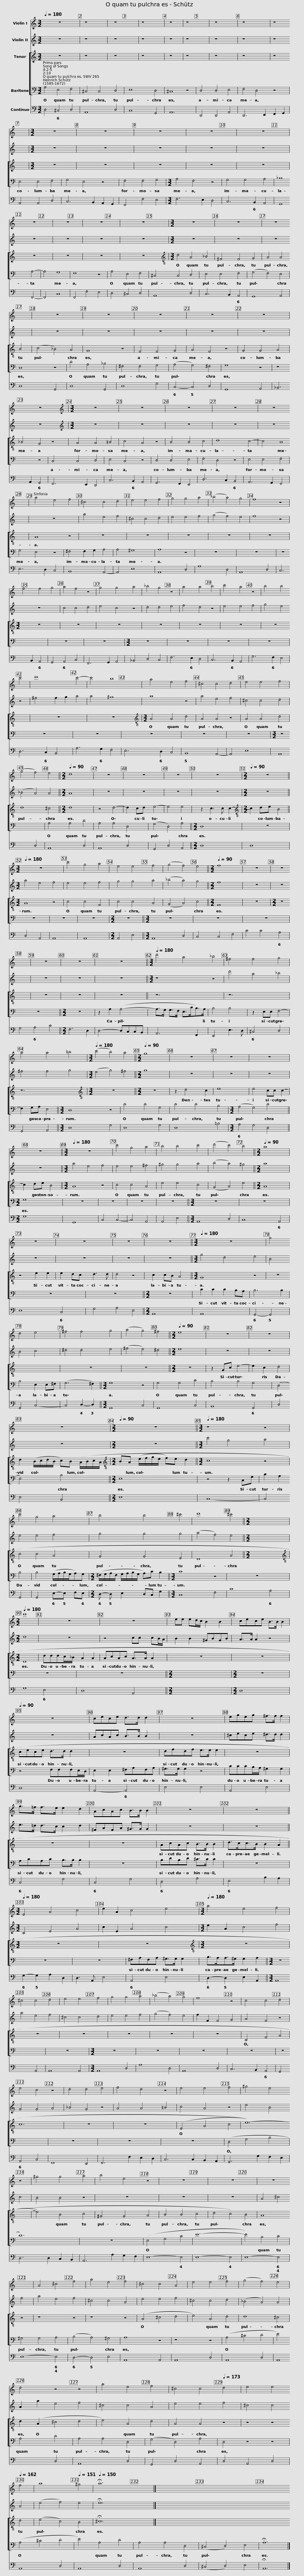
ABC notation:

X:1
%%score 1 2 [ 3 4 ] 5
L:1/8
Q:1/4=180
M:3/2
I:linebreak $
K:C
V:1 treble
V:2 treble
V:3 treble
V:4 bass
V:5 bass
V:1
 z12 | z8 | z8 | z8 | z8 | %5
 z8 | z8 | z8 |$ z8 |$[M:3/2] z12 | %10
 z12 | z12 | z12 | z12 | z12 | %15
 z12 | z12 | z12 |$[M:3/2] z12 | z12 | %20
 z12 | z12 | z12 | z12 | z12 | %25
 z12 |$ z12 |$[M:3/2][K:treble] z12 | z12 | z12 | %30
 z12 | z12 | a4 e4 f4 | ^c4 c4 d4 | e4 e4 f4 | %35
 g4 g4 a4 |$ (_b4 a4) g4 | f8 z4 |$ f4 f4 g4 | a4 f4 z4 | %40
 g4 g4 a4 | _b4 g4 z4 | a4 a4 b4 | c'4 a4 z4 | b4 b4 c'4 | %45
 d'8 c'4- | c'4 b8 |$ a4 e4 f4 | ^c4 c4 d4 | e4 e4 f4 | %50
 (g4 f4) e4 ||[M:2/2][Q:1/4=90] d8 | z8 | z8 | z8 | %55
 z8 |$[M:2/2][Q:1/4=90][Q:1/4=90][Q:1/4=90][Q:1/4=90][Q:1/4=90] z8 ||[M:3/2][Q:1/4=180] z12 | c'4 g4 a4 | e4 e4 f4 | %60
 (g4 f4) e4 ||[M:2/2][Q:1/4=90] f8 | z8 |$ z8 | z8 | %65
 z8 | z8 ||[M:3/2][Q:1/4=180] d'4 a4 _b4 | ^f4 f4 g4 | a4 a4 =b4 |$ %70
[M:3/2][Q:1/4=180][Q:1/4=180][Q:1/4=180][Q:1/4=180][Q:1/4=180] (c'4 b4) a4 ||[M:2/2][Q:1/4=90] g8 | z8 | z8 | z8 | %75
 z8 ||[M:3/2][Q:1/4=180] z12 | c'4 g4 a4 | b4 b4 c'4 |$ (d'4 c'4) b4 || %80
[M:2/2][Q:1/4=90] a8 | z8 | z8 | z8 | z8 || %85
[M:3/2][Q:1/4=180] z12 | g4 d4 e4 |$ ^f4 f4 g4 | (a4 g4) ^f4 ||[M:2/2][Q:1/4=90] e8 | %90
 z8 | z8 | z8 |$[M:2/2][Q:1/4=90][Q:1/4=90][Q:1/4=90][Q:1/4=90][Q:1/4=90] z8 ||[M:3/2][Q:1/4=180] z8 z4 | %95
 c'4 g4 a4 | b4 b4 ^c'4 | d'8 ^c'4 ||[M:2/2] x8 |$[M:2/2][Q:1/4=180][Q:1/4=90][Q:1/4=180][Q:1/4=180][Q:1/4=180][Q:1/4=180] d'8 | %100
 z8 | z8 | ee ed/c/ B2 B2 |$ cece B>B B2 |$[Q:1/4=90][Q:1/4=90][Q:1/4=90][Q:1/4=90][Q:1/4=90] z8 | %105
 cece d>d d2 | z8 | egeg ^f>f f2 | g>=f f>e e2 d2 |$ AcAc B>B B2 | %110
 z8 | z8 ||[M:3/2][Q:1/4=180] E4 A4 c4 | e2 A2 c4 e4 |$[M:3/2][Q:1/4=180][Q:1/4=180][Q:1/4=180][Q:1/4=180][Q:1/4=180] a4 e4 f4 | %115
 ^c4 c4 d4 | e4 e4 f4 | g4 g4 a4 | (_b4 a4) g4 | f8 z4 | %120
 c4 c4 d4 |$ e4 c4 z4 | d4 d4 e4 | f4 d4 z4 | e4 e4 f4 | %125
 ^g4 e4 z4 | ^g4 g4 a4 | b4 e4 z4 |$ z12 | z12 | %130
 z12 | A4 ^c4 f4 | a4 e4 f4 | ^c4 c4 A4 | e4 e4 f4 |$ %135
 (g4 f4) e4 | d4 z4 z4 | a4 e4 f4 | ^c4[Q:1/4=177] c4[Q:1/4=173] d4 |[Q:1/4=170] e4[Q:1/4=166] e4[Q:1/4=162] f4 | %140
[Q:1/4=156] a8[Q:1/4=151] ^g4 |[Q:1/4=150] !fermata!a12 |] %142
V:2
 z12 | z8 | z8 | z8 | z8 | %5
 z8 | z8 | z8 |$ z8 |$[M:3/2] z12 | %10
 z12 | z12 | z12 | z12 | z12 | %15
 z12 | z12 | z12 |$[M:3/2] z12 | z12 | %20
 z12 | z12 | z12 | z12 | z12 | %25
 z12 |$ z12 |$[M:3/2][K:treble] z12 | z12 | z12 | %30
 z12 | z12 | z12 | a4 e4 f4 | ^c4 c4 d4 | %35
 e4 e4 f4 |$ (g4 f4) e4 | f8 z4 |$ z12 | c4 c4 d4 | %40
 e4 c4 z4 | d4 d4 e4 | f4 d4 z4 | e4 e4 f4 | g4 e4 z4 | %45
 ^f4 f2 g2 a4 | a4 ^g8 |$ a8 z4 | a4 e4 f4 | ^c4 c4 d4 | %50
 (_B4 A4) A4 ||[M:2/2] A8 | z8 | z8 | z8 | %55
 z8 |$[M:2/2] z8 ||[M:3/2] a4 e4 f4 | e4 e4 f4 | g4 g4 a4 | %60
 (_b4 a4) g4 ||[M:2/2] f8 | z8 |$ z8 | z8 | %65
 z8 | z8 ||[M:3/2] z8 z4 | d'4 a4 _b4 | ^f4 f4 g4 |$ %70
[M:3/2] (e4 g4) ^f4 ||[M:2/2] g8 | z8 | z8 | z8 | %75
 z8 ||[M:3/2] a4 e4 f4 | e4 e4 ^f4 | ^g4 g4 a4 |$ (b4 a4) ^g4 || %80
[M:2/2] a8 | z8 | z8 | z8 | z8 || %85
[M:3/2] g4 d4 e4 | B4 B4 c4 |$ ^d4 d4 e4 | (^f4 e4) ^d4 ||[M:2/2] e8 | %90
 z8 | z8 | z8 |$[M:2/2] z8 ||[M:3/2] c'4 g4 a4 | %95
 e4 e4 f4 | g4 g4 g4 | (a4 f4) e4 ||[M:2/2] x8 |$[M:2/2] d8 | %100
 z8 | z4 cc cB/A/ | B2 B2 ^GBGB |$ A>A A2 z4 |$ z8 | %105
 AcAc B>B B2 | z8 | ^cece ^d>d d2 | e>=d d>c c2 d2 |$ ^FAFA ^G>G G2 | %110
 z8 | z8 ||[M:3/2] C4 E4 A4 | c2 E2 A4 c4 |$[M:3/2] e2 A2 c4 f4 | %115
 a4 e4 f4 | ^c4 c4 d4 | e4 e4 f4 | (g4 f4) e4 | f2 F2 F4 G4 | %120
 A4 F4 z4 |$ G4 G4 A4 | _B4 G4 z4 | A4 A4 =B4 | c4 A4 z4 | %125
 e4 B4 c4 | B4 B4 z4 | z12 |$ z12 | z12 | %130
 A4 ^c4 f4 | a4 e4 f4 | ^c4 c4 A4 | e4 e4 f4 | ^c4 c4 d4 |$ %135
 (_B4 A4) A4 | A2 a2 e4 f4 | ^c4 c4 A4 | e4 e4 f4 | ^c4 c4 A4 | %140
 (e4 f4) e4 | !fermata!e12 |] %142
V:3
 z12 | z8 | z8 | z8 | z8 | %5
 z8 | z8 | z8 |$ z8 |$[M:3/2] z12 | %10
 z12 | z12 | z12 | z12 | z12 | %15
 z12 | z12 | z12 |$[M:3/2][K:treble-8] d4 A4 _B4 | ^F4 F4 G4 | %20
 A4 A4 B4 | (c4 _B4) A4 | G8 z4 | F4 F4 G4 | A4 F4 z4 | %25
 G4 G4 A4 |$ _B4 G4 z4 |$ A4 A4 =B4 | c4 A4 z4 | B4 B4 c4 | %30
 d8 c4- | c4 B8 | A8 z4 | z12 | z12 | %35
 z12 |$ z12 | z12 |$[M:3/2] z12 | z12 | %40
 z12 | z12 | z12 | z12 | z12 | %45
 z12 | z12 |$[M:3/2][K:treble-8] A4 A4 d4 | A4 A4 z4 | A4 A4 d4 | %50
 d8 ^c4 ||[M:2/2] d8 | z4 d4- | d2 cd e4- | e4 e4 | %55
 z2 c3 c c2- |$[M:2/2][K:treble-8] c2 de B4 ||[M:3/2] A8 z4 | c4 c4 F4 | c4 c4 A4 | %60
 (G4 A4) c4 ||[M:2/2] F8 | z8 |$[M:2/2] z8 | z8 | %65
 z8 | z8 || z12 | z12 | z12 |$ %70
[M:3/2][K:treble-8] z12 ||[M:2/2] z8 | z2 d4 c2 | e8 | e4 cc c2- | %75
 c2 de B4 ||[M:3/2] A8 z4 | c4 c4 A4 | e4 e4 c4 |$ (G4 A4) e4 || %80
[M:2/2] A8 | z4 e2 e2 | e2 dc d3 d | d4 z4 | c2 cB A4 || %85
[M:3/2] G8 z4 | z12 |$ z12 | z12 ||[M:2/2] z8 | %90
 z2 Gc e4- | e2 c2 d4 | d2 (B/c/d/B/ c)B (A/B/c/A/ |$[M:2/2][K:treble-8] BA (e/f/g/e/ f)e d2 ||[M:3/2] c8 z4 | %95
 c4 c4 A4 | G4 G4 E4 | D8 A4 ||[M:2/2] x8 |$[M:2/2][K:treble-8] D8 | %100
 dddc/_B/ A2 A2 | AcAc A>A A2 | z8 |$ z8 |$ cece d>d d2 | %105
 z8 | dfdf e>e e2 | z8 | z8 |$ z8 | %110
 AcAc B>B B2 | d>cc>B B2 A2 ||[M:3/2] z12 | z12 |$[M:3/2][K:treble-8] z12 | %115
 z12 | z12 | z12 | z12 | z12 | %120
 C4 F4 A4 |$ c12 | z12 | z12 | (E4 A4 c4 | %125
 e12- | e4) B4 c4 | ^G4 G4 A4 |$ B4 B4 c4 | d4 c4) B4 | %130
 A8 z4 | z8 z4 | z8 z4 | (A4 ^c4 d4 | e4) A4 d4 |$ %135
 d8 ^c4 | d2 (A2 ^c4 d4 | e4) A4 d4 | A4 A4 z4 | z4 z4 d4 | %140
 (e4 c4) B4 | !fermata!^c12 |] %142
V:4
 A,4 E,4 F,4 | ^C,4 C,4 D,4 | E,8 D,4 | ^C,8 z4 | D,4 D,4 E,4 | %5
 F,4 D,4 z4 | E,4 E,4 F,4 | G,4 E,4 z4 |$ F,4 F,4 G,4 |$[M:3/2] A,4 F,4 z4 | %10
 G,4 G,4 A,4 | _B,8 A,4- | A,4 G,8 | F,8 z4 | A,4 E,4 F,4 | %15
 ^C,4 C,4 D,4 | E,4 E,4 F,4 | (G,4 F,4) E,4 |$ D,8 z4 | D4 A,4 _B,4 | %20
 ^F,4 F,4 G,4 | (A,4 G,4) ^F,4 | G,8 z4 | z8 z4 | C,4 C,4 D,4 | %25
 E,4 C,4 z4 |$ D,4 D,4 E,4 |$ F,4 D,4 z4 | E,4 E,4 F,4 | G,4 E,4 z4 | %30
 ^F,4 F,2 G,2 A,4 | A,4 ^G,8 | A,8 z4 | z12 | z12 | %35
 z12 |$ z12 | z12 |$[M:3/2] z12 | z12 | %40
 z12 | z12 | z12 | z12 | z12 | %45
 z12 | z12 |$[M:3/2] z12 | A,4 A,4 D4 | A,4 A,4 D,4 | %50
 (G,4 D,4) A,4 ||[M:2/2] D,8 | z8 | z8 | z8 | %55
 z8 |$[M:2/2] z8 ||[M:3/2] z12 | z12 | z12 | %60
 z12 ||[M:2/2] z8 | z2 A,2 (A,4- |$ A,>G, G,>F, E,>CB,>)A, | B,4 B,4 | %65
 z2 E,E, F,4- | F,2 G,A, E,4 ||[M:3/2] D,8 z4 | D4 D4 G,4 | D4 D4 B,4 |$ %70
[M:3/2] (A,4 G,4) D4 ||[M:2/2] G,8 | z8 | z8 | z8 | %75
 z8 ||[M:3/2] z12 | z12 | z12 |$ z12 || %80
[M:2/2] z8 | C2 C2 C2 B,A, | B,6 B,2 | B,4 E,2 E,^F, | (G,6 ^F,2) || %85
[M:3/2] G,8 z4 | G,4 G,4 C4 |$ B,4 B,4 G,4 | (D,4 E,4) B,4 ||[M:2/2] E,8 | %90
 z4 z2 C,G, | C2 A,2 B,4 | B,4 (G,/A,/B,/G,/A,)G, |$[M:2/2] (^F,/G,/A,/F,/ G,/A,/B,/G,/ A,)C B,2 ||[M:3/2] C8 z4 | %95
 z12 | z12 | z12 ||[M:2/2] x8 |$[M:2/2] z8 | %100
 z4 F,F,F,E,/D,/ | E,2 E,2 ^F,A,F,A, | ^G,>G, G,2 z4 |$ CCCB,/A,/ ^G,2 G,2 |$ A,CA,C B,>B, B,2 | %105
 z8 | B,DB,D ^C>C C2 | z8 | z8 |$ z8 | %110
 ^F,A,F,A, ^G,>G, G,2 | B,>A,A,>^G, G,2 A,2 ||[M:3/2] z12 | z12 |$[M:3/2] z12 | %115
 z12 | z12 | z12 | z12 | z12 | %120
 z12 |$ z12 | (D,4 G,4 B,4 | D12) | z12 | %125
 (E,4 G,4 C4 | E12- | E4) B,4 C4 |$ ^G,4 G,4 A,4 | (B,4 A,4) ^G,4 | %130
 A,8 z4 | z8 z4 | (A,4 ^C4 D4 | E4) A,4 D4 | A,4 A,4 D,4 |$ %135
 (G,4 D,4) A,4 | D,4 z4 z4 | (A,4 ^C4 D4 | E4) A,4 D4 | A,4 A,4 D,4 | %140
 (^C,4 D,4) E,4 | !fermata!A,12 |] %142
V:5
 D,4 ^C,4 D,4 | A,,8 D,4 | C,8 G,,4 | A,,12 | D,,4 D,,4 A,,4 | %5
 D,,6 E,,2 F,,2 G,,2 | A,,4 A,,4 D,4 | C,6 B,,2 A,,2 G,,2 |$ F,,4 F,4 E,4 |$[M:3/2] F,6 E,2 D,4 | %10
 C,6 B,,2 A,,4 | G,,8 F,,4- | F,,4 C,8 | F,,4 F,4 E,4 | D,4 ^C,4 D,4 | %15
 A,,8 D,4 | C,6 B,,2 A,,4 | G,,8 A,,4 |$ D,8 G,,4 | D,8 G,,4 | %20
 D,8 G,4 | C,4- C,4 D,4 | G,,8 A,,4 | _B,,6 A,,2 G,,4 | F,,6 E,,2 D,,4 | %25
 C,6 B,,2 A,,4 |$ G,,6 F,,2 E,,4 |$ D,6 C,2 B,,4 | A,,6 G,,2 F,,4 | E,6 D,2 C,4 | %30
 B,,8 A,,4- | A,,4 E,8 | A,,8 D,4 | A,8 D,4 | A,,8 D,4 | %35
 C,6 B,,2 A,,4 |$ G,,4 A,,4 C,4 | F,,6 G,,2 A,,4 |$ _B,,4 D,4 C,4 | F,6 E,2 D,4 | %40
 C,6 B,,2 A,,4 | G,6 F,2 E,4 | D,6 C,2 B,,4 | A,6 G,2 F,4 | E,6 D,2 C,4 | %45
 B,,8 A,,4- | A,,4 E,8 |$ A,,8 D,4 | A,,8 D,4 | A,,8 D,4 | %50
 G,,4 D,4 A,,4 ||[M:2/2] D,8 | D,8 | D,4 A,,4 | A,,8 | %55
 A,,8 |$[M:2/2] A,,4 E,4 ||[M:3/2] A,,8 D,4 | C,4 C,4 F,4 | C4 C4 A,4 | %60
 G,4 A,4 C4 ||[M:2/2] F,6 D,2 | D,4- D,C,C,B,, |$ A,,6 F,,2 | E,,4 E,3 D, | %65
 ^C,4 D,4 | G,,4 A,,4 ||[M:3/2] D,8 G,4 | D,8 G,4 | D,8 =B,4 |$ %70
[M:3/2] A,4 G,4 D,4 ||[M:2/2] G,8 | G,,8 | C,4 C,4- | C,4 A,,4 | %75
 A,,4 E,4 ||[M:3/2] A,,8 D,4 | C,8 A,,4 | E,8 C,4 |$ G,4 A,4 E,4 || %80
[M:2/2] A,,8 | A,,8 | G,,4- G,,4 | G,,4 C,4- | C,4 D,2- D,2 || %85
[M:3/2] G,,8 C,4 | G,,8 C,4 |$ B,,8 G,,4 | D,4 E,4 B,,4 ||[M:2/2] E,8 | %90
 C,8- | C,4 G,,4 | G,,4 E,-E, F,E, |$[M:2/2] D,- D, E,2 D,C, G,2 ||[M:3/2] C,8 F,4 | %95
 C8 A,4 | G,8 E,4 | D,8 A,,4 ||[M:2/2] x8 |$[M:2/2] D,8 | %100
 D,8 | A,,4- A,,4 | E,4 E,4 |$ A,,4 E,4 |$ C,4 G,4 | %105
 C,4 G,4 | D,4 A,4 | E,4 B,2 A,2 | G,2- G,2 A,2 D,2 |$ D,3 A,, E,4 | %110
 A,,4 E,4 | D,2- D,2 E,2 A,,2 ||[M:3/2] A,,8 A,,4 | A,,8 A,,4 |$[M:3/2] A,,8 D,4 | %115
 A,8 D,4 | A,,8 D,4 | C,6 B,,2 A,,4 | G,,4 A,,4 C,4 | F,,8 E,,4 | %120
 F,,6 F,2 E,2 D,2 |$ C,6 C,2 B,,2 A,,2 | G,,6 G,2 F,2 E,2 | D,6 D,2 C,2 B,,2 | A,,6 A,2 G,2 F,2 | %125
 E,8- E,4 | E,8- E,4 | E,8- E,4 |$ E,8- E,4 | D,4- D,4 E,4 | %130
 A,,8 A,,4 | A,,8 D,4 | A,,8 D,4 | A,,8 D,4 | A,,8 D,4 |$ %135
 G,,4 D,4 A,,4 | D,4 A,,4 D,4 | A,,8 D,4 | A,,8 D,4 | A,,8 D,4 | %140
 (^C,4 D,4) E,4 | !fermata!A,,12 |] %142
